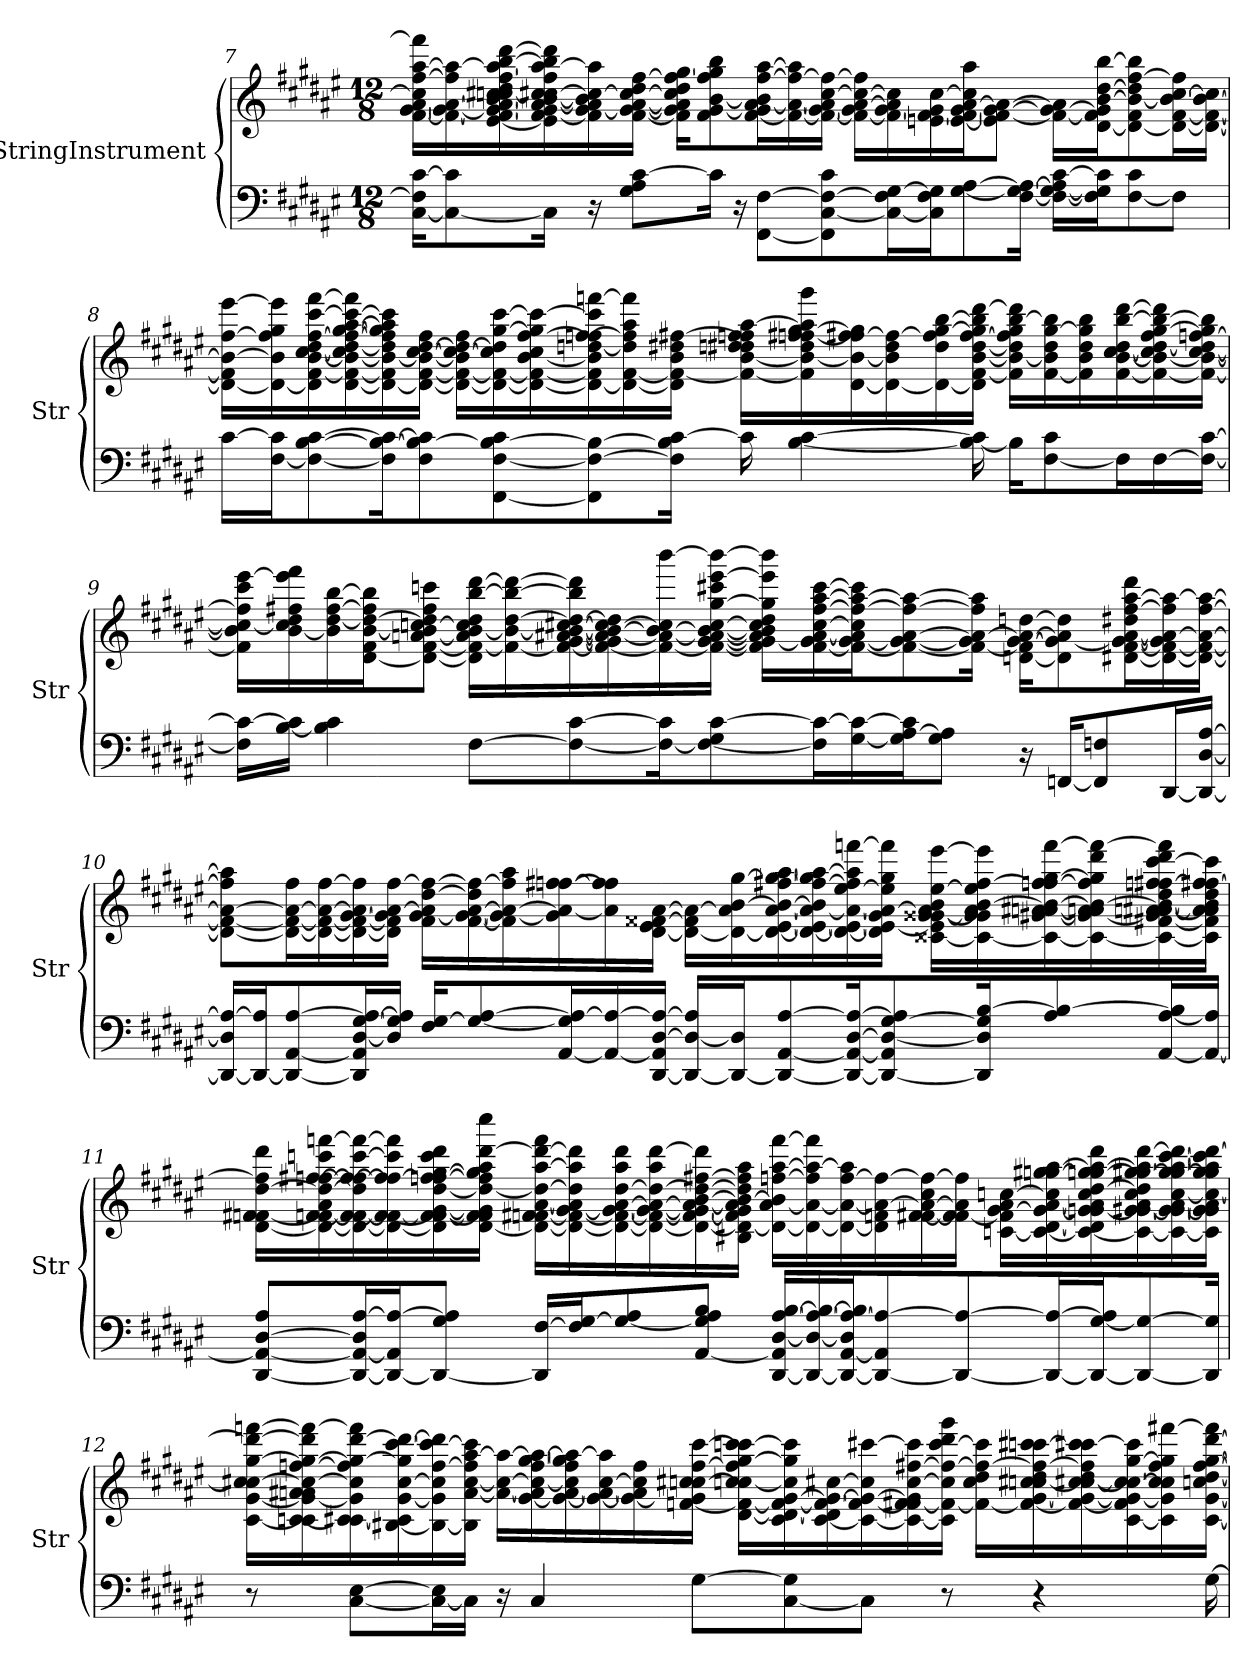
**kern	**kern
*part2	*part1
*staff2	*staff1
*I"StringInstrument	*I"StringInstrument
*I'Str	*I'Str
!!LO:LB:g=z
*clefF4	*clefG2
*k[f#c#g#d#a#e#]	*k[f#c#g#d#a#e#]
*M12/8	*M12/8
=7	=7
[16C#\ 16F#\] [16c#\KL	[16f#\ [16g#\ [16a#\ 16cc#\] [16ff#\ [16aa#\ 16fff\]LL
8C#\_ 8c#\]	16f#\_ 16g#\_ 16a#\_ 16ff#\] 16aa#\_
.	[16e#\ 16f#\] 16g#\_ 16a#\] [16b\ [16ccn\ 16cc#X\ 16dd#\ [16ff#\ 16aa#\] [16bb\ [16ddd#\
16C#\Jk]	16e#\] [16f#\ 16g#\] [16a#\ 16b\_ 16cc\] [16cc#X\ 16ff#\] [16aa#\ 16bb\] 16ddd#\]
16r	16f#\] [16g#\ 16a#\] 16b\] 16cc#\_ 16aa#\]
8G#\ 8A#\ [8c#\L	[16f#\ 16g#\_ [16a#\ 16cc#\_ 16dd#\ [16ff#\JJ
.	16f#\] 16g#\] 16a#\] 16cc#\] 16dd#\ 16ff#\_ 16gg#\KL
16c#\Jk]	8f#\ [8g#\ [8b\ 8ff#\] 8gg#\ 8bb\
16r	.
[8FF#\ [8F#\L	[16f#\ 16g#\] [16a#\ 16b\] [16ff#\ [16aa#\L
.	16f#\_ 16a#\_ 16ff#\_ 16aa#\]
8FF#\] [8C#\ 8F#\_ 8c#\	16f#\_ [16g#\ 16a#\] [16cc#\ 16ff#\_JJ
.	16f#\_ 16g#\] [16a#\ 16cc#\_ 16ff#\]LL
16C#\_ 16F#\] [16G#\L	16f#\] [16g#\ 16a#\] 16cc#\]
16C#\] 16F#\ 16G#\]J	16en\ [16f#\ 16g#\] [16cc#\
[8G#\ [8A#\	[16e\ 16f#\_ [16g#\ [16a#\ 16cc#\] 16aa#\J
.	8e\] 8f#\_ 8g#\_ 8a#\_J
[16F#\ 16G#\_ 16A#\_Jk	.
16F#\_ 16G#\_ 16A#\] [16c#\LL	16f#\_ 16g#\_ 16a#\]LL
16F#\] 16G#\] 16c#\]J	[16d#\ 16f#\] 16g#\] [16b\ [16dd#\ [16bb\J
[8F#\ 8c#\	8d#\_ 8f#\ 8b\_ 8dd#\] [8ff#\ 8bb\]
8F#\J]	16d#\_ [16f#\ 16b\_ [16cc#\ 16ff#\]L
.	16d#\_ 16f#\_ 16b\_ 16cc#\]JJ
!!LO:LB:g=z
=8	=8
[16c#\LL	16d#\_ 16f#\] 16b\_ [16ff#\ [16eee#\LL
[16F#\ 16c#\]J	16d#\_ 16b\] 16ff#\] 16gg#\ 16eee#\]
8F#\_ [8B\ [8c#\	16d#\] [16f#\ [16b\ [16cc#\ 16dd#\ [16ff#\ [16ccc#\ [16fff#\
.	[16d#\ 16f#\_ 16b\_ 16cc#\] [16dd#\ 16ff#\_ [16gg#\ [16aa#\ 16ccc#\_ 16fff#\]
16F#\] 16B\_ 16c#\_K	16d#\_ 16f#\] 16b\_ 16dd#\] 16ff#\] 16gg#\] 16aa#\] 16ccc#\]
8F#\ 8B\_ 8c#\]	16d#\_ [16f#\ 16b\_ [16cc#\ [16dd#\ 16ff#\JJ
.	16d#\_ 16f#\_ 16b\] 16cc#\_ 16dd#\_ 16ff#\LL
[8FF#\ [8F#\ 8B\_ 8c#\	16d#\_ 16f#\_ 16cc#\] 16dd#\] [16gg#\ [16ccc#\
.	16d#\_ 16f#\_ [16b\ 16cc#\ [16ff#\ 16gg#\] 16ccc#\_
8FF#\] 8F#\_ 8B\_	16d#\_ 16f#\] 16b\] [16ddn\ [16ffn\ 16ff#\] 16ccc#\] [16fffn\
.	16d#\_ [16f#\ 16dd\] 16ff\] 16aa#\ 16fff\]
16F#\] 16B\] [16c#\Jk	16d#\] 16f#\_ 16b\ 16dd#X\ [16ff#X\JJ
16c#\]	16f#\_ [16b\ 16ddn\ 16dd#X\ 16ffn\ 16ff#\] [16aa#\LL
[4B\ [4c#\	16f#\] 16b\_ 16dd#\ [16ffn\ 16ff#X\ [16gg#\ 16aa#\] 16ggg#\
.	[16d#\ 16b\_ 16ff\] [16ff#X\ 16gg#\]
.	16d#\_ 16b\] 16dd#\ 16ff#\_
.	16d#\_ 16dd#\ 16ff#\] [16gg#\ [16bb\
16B\_ 16c#\]	16d#\] [16f#\ [16b\ [16dd#\ [16ff#\ 16gg#\] 16bb\] [16ddd#\JJ
16B\KL]	16f#\] 16b\_ 16dd#\] 16ff#\] 16gg#\ [16bb\ 16ddd#\]LL
[8F#\ 8c#\	[16f#\ 16b\] 16dd#\ [16gg#\ 16bb\]
.	16f#\] 16b\ 16dd#\ 16gg#\] 16bb\
16F#\L]	[16f#\ [16b\ [16cc#\ 16dd#\ [16bb\ [16ddd#\
[16F#\	16f#\_ 16b\_ 16cc#\] [16dd#\ 16ff#\ [16gg#\ 16bb\_ 16ddd#\]
16F#\_ [16c#\JJ	16f#\_ 16b\_ [16cc#\ 16dd#\] [16ffn\ 16gg#\] 16bb\]JJ
!!LO:LB:g=z
=9	=9
16F#\] 16c#\_LL	16f#\] 16b\] 16cc#\_ 16ff\] 16ccc#\ [16eee#\LL
[16B\ 16c#\]JJ	[16b\ 16cc#\] 16dd#\ 16ff#X\ 16eee#\] 16fff#\
4B\] 4c#\	16b\] [16dd#\ [16ff#\ [16bb\
.	[16d#\ 16f#\ [16b\ 16dd#\_ 16ff#\] 16bb\]J
.	8d#\_ [8f#\ [8an\ 8b\] [8ccn\ 8dd#\] 8ff#\ 8cccn\J
[8F#\L	16d#\] 16f#\_ 16a\] [16b\ 16cc\] 16dd#\ [16bb\ [16ddd#\LL
.	16f#\_ 16b\_ [16dd#\ 16bb\_ 16ddd#\_
8F#\_ [8c#\	16f#\_ [16g#\ [16a#X\ 16b\_ [16cc#X\ 16dd#\_ 16bb\] 16ddd#\]
.	16f#\_ 16g#\] 16a#\_ 16b\_ 16cc#\_ 16dd#\]
16F#\_ 16c#\]K	16f#\_ 16a#\_ 16b\_ 16cc#\] [16bbb\
8F#\_ 8G#\ [8c#\	16f#\_ [16g#\ 16a#\_ 16b\_ [16cc#\ [16gg#\ 16ccc#X\ [16eee#\ 16bbb\_JJ
.	16f#\] 16g#\_ 16a#\] 16b\] 16cc#\] 16dd#\ 16gg#\] 16eee#\] 16bbb\]LL
16F#\] 16c#\_L	[16f#\ 16g#\] [16a#\ [16cc#\ [16ff#\ [16aa#\ [16ccc#\
[16G#\ 16c#\_	16f#\_ [16g#\ 16a#\] 16cc#\] 16ff#\_ 16aa#\_ 16ccc#\]J
16G#\] [16A#\ 16c#\]J	8f#\_ 8g#\_ [8a#\ 8ff#\_ 8aa#\_
8G#\ 8A#\]J	.
.	16f#\_ 16g#\] 16a#\_ 16ff#\] 16aa#\]Jk
16r	[16dn\ 16f#\] [16g#\ 16a#\_ [16ddn\KL
[16FFn/KL	8d\] 8g#\_ 8a#\] 8dd\]
8FF/] 8Fn/	.
.	[16d#X\ [16f#\ 16g#\_ [16a#\ 16dd#X\ [16ff#\ [16aa#\ 16ddd#\L
[16DD#/L	16d#\_ 16f#\_ 16g#\] 16a#\_ 16ff#\] 16aa#\_
16DD#/_ [16D#/ [16A#/JJ	16d#\_ 16f#\_ 16a#\_ [16ff#\ 16aa#\_JJ
!!LO:LB:g=z
=10	=10
16DD#/_ 16D#/] 16A#/_LL	8d#\_ 8f#\_ 8a#\_ 8ff#\] 8aa#\]L
16DD#/_ 16A#/]J	.
8DD#/_ [8AA#/ [8A#/	16d#\_ 16f#\_ 16a#\_ 16ff#\L
.	16d#\_ 16f#\_ 16a#\_ [16ff#\
16DD#/] 16AA#/] [16D#/ [16G#/ 16A#/_L	16d#\_ 16f#\_ [16g#\ 16a#\] 16ff#\]
16D#/] 16G#/] 16A#/]JJ	16d#\] 16f#\] 16g#\] [16a#\ [16ff#\JJ
16F#/ [16G#/KL	16f#\ [16g#\ 16a#\] [16dd#\ 16ff#\_LL
8G#/_ [8A#/	[16f#\ 16g#\_ [16a#\ 16dd#\] 16ff#\_
.	16f#\] 16g#\_ 16a#\_ 16ff#\] 16aa#\
[16AA#/ 16G#/] 16A#/_L	16g#\] 16a#\_ [16ffn\ [16ff#X\
16AA#/_ 16A#/_	16a#\] 16ff\] 16ff#\]
[16DD#/ 16AA#/] [16D#/ 16A#/_JJ	[16d#\ 16e#\ [16f##X\ [16a#\JJ
16DD#/_ 16D#/_ 16A#/]LL	16d#\_ 16f##\] 16a#\_LL
16DD#/_ 16D#/]J	16d#\_ 16a#\] [16b\ [16gg#\
8DD#/_ [8AA#/ [8A#/	16d#\_ [16e#\ [16a#\ 16b\_ [16ff#X\ 16gg#\_ 16aa#\
.	16d#\_ 16e#\_ 16a#\_ 16b\] 16ff#\_ 16gg#\] [16aa#\
16DD#/_ 16AA#/_ [16D#/ 16A#/_K	16d#\_ 16e#\_ 16a#\_ [16ee#\ 16ff#\] 16aa#\] [16fffn\
8DD#/_ 8AA#/] 8D#/_ [8G#/ 8A#/]	16d#\] 16e#\_ 16g#\ 16a#\_ 16ee#\] 16gg#\ 16fff\]JJ
.	[16c##X\ 16e#\] [16g#\ [16g##X\ 16a#\] 16b\ [16ee#\ [16eee#\LL
16DD#/] 16D#/] 16G#/] [16B/K	16c##\_ 16g#\] 16g##\] 16a#\ [16b\ 16ee#\] [16ff#\ 16eee#\]
8A#/ 8B/_	16c##\_ [16g#X\ 16an\ [16a#X\ 16b\_ [16ffn\ 16ff#\] [16gg#\ [16fff\
.	16c##\_ 16g#\_ 16an\ 16a#\] 16b\_ 16ff\] 16gg#\] 16ddd#\ 16fff\_
[16AA#/ [16A#/ 16B/]L	16c##\_ [16f#X\ 16g#\] [16an\ [16a#X\ 16b\_ 16dd#\ [16ffn\ 16ff#X\ [16ccc#\ 16ddd#\ 16fff\]
16AA#/_ 16A#/]JJ	16c##\] 16f#\] 16a\] 16a#\] 16b\] 16dd#\ 16ff\] [16ff#X\ 16ccc#\]JJ
!!LO:LB:g=z
=11	=11
[8DD#/ 8AA#/_ [8D#/ 8A#/L	[16d#\ 16fn\ [16f#X\ [16dd#\ 16ff#\] 16ddd#\LL
.	16d#\_ [16fn\ 16f#\_ 16a#\ 16dd#\_ [16ffn\ [16ff#X\ 16cccn\ [16fffn\
16DD#/_ 16AA#/_ 16D#/] [16A#/L	16d#\_ 16f\_ 16f#\_ 16dd#\] 16ff\_ 16ff#\_ [16ccc\ 16fff\_
16DD#/_ 16AA#/] 16A#/_J	16d#\_ 16f\_ 16f#\_ 16ff\] 16ff#\_ 16ccc\] 16fff\]
8DD#/_ 8G#/ 8A#/]J	16d#\] 16f\_ 16f#\_ [16g#\ [16dd#\ [16ffn\ 16ff#\] [16gg#\ 16ccc\ 16ddd#\
.	[16d#\ 16f\] 16f#\] 16g#\] 16dd#\_ 16ff\] 16gg#\] 16aa#\ [16ddd#\ 16cccc#\JJ
16DD#/] [16F#/LL	16d#\_ 16fn\ [16f#X\ [16a#\ 16dd#\_ [16aa#\ 16ddd#\_ 16fff\LL
16F#/] [16G#/J	16d#\_ 16f#\_ [16g#\ 16a#\] 16dd#\] 16aa#\] 16ddd#\]
8G#/_ 8A#/	16d#\_ 16f#\_ 16g#\_ [16a#\ [16dd#\ 16aa#\ 16ddd#\
.	16d#\_ 16f#\_ 16g#\_ 16a#\_ 16dd#\_ 16aa#\ [16ddd#\
[8AA#/ 8G#/] 8A#/ 8B/J	16d#\_ 16f#\_ 16g#\_ 16a#\_ [16b\ 16dd#\_ [16ff#X\ 16ddd#\]
.	16B#X\ 16d#\_ 16f#\] 16g#\] 16a#\] 16b\_ 16dd#\] 16ff#\] 16aa#\JJ
[16DD#/ 16AA#/] [16D#/ [16A#/ [16B/LL	16d#\_ [16a#\ 16b\] [16ffn\ [16aa#\ [16fff\LL
16DD#/_ 16D#/_ 16A#/_ 16B/_	16d#\_ 16a#\_ 16ff\] 16aa#\_ 16fff\]
16DD#/_ [16AA#/ 16D#/] 16A#/_ 16B/]J	16d#\_ 16a#\_ [16ff\ 16aa#\]
8DD#/_ 8AA#/] 8A#/_	16d#\] 16fn\ 16a#\_ 16ff\_
.	[16f\ [16f#X\ 16a#\_ 16cc#\ 16ff\_
8DD#/_ 8A#/_	16f\] 16f#\_ 16a#\] 16ff\]JJ
.	[16cn\ 16f#\] [16g#\ 16a#\ [16ccn\LL
16DD#/_ 16A#/_L	16c\_ [16d#\ 16g#\_ [16a#\ 16cc\] 16ggn\ [16gg#X\ [16aa#\
16DD#/_ [16G#/ 16A#/]J	16c\_ 16d#\] [16gn\ 16g#\] 16a#\] 16cc\ [16dd#\ [16ggn\ 16gg#\] 16aa#\_ 16ddd#\
8DD#/_ 8G#/_	16c\_ 16g\_ [16g#X\ 16a#\ 16cc\ 16dd#\] 16gg\_ [16gg#X\ 16aa#\] [16ddd#\
.	16c\_ 16g\_ 16g#\_ [16a#\ [16cc\ 16gg\_ 16gg#\_ [16aa#\ [16ccc\ 16ddd#\]
16DD#/] 16G#/]Jk	16c\] 16g\] 16g#\] 16a#\] 16cc\_ 16gg\] 16gg#\] 16aa#\] 16ccc\] [16ddd#\JJ
!!LO:PB:g=z
=12	=12
8r	[16c#\ [16g#\ 16cc\] [16cc#X\ [16gg#\ 16ddd#\_ [16fffn\LL
.	[16cn\ 16c#\] 16g#\_ 16an\ 16a#X\ 16cc#\_ [16ffn\ 16gg#\_ 16ddd#\] 16fff\_
[8C#\ [8E#\L	16c\] [16c#X\ 16g#\] 16cc#\] 16ff\] 16gg#\_ [16ddd#\ 16fff\]
.	[16B#X\ 16c#\] [16g#\ [16cc#\ 16gg#\] [16ccc#\ 16ddd#\_
16C#\_ 16E#\]L	16B#\_ 16g#\] 16cc#\] [16ff\ 16ccc#\_ 16ddd#\]
16C#\JJ]	16B#\] [16a#\ [16cc#\ 16ff\] [16aa#\ 16ccc#\]JJ
16r	16a#\_ 16cc#\_ 16aa#\_LL
4C#/	[16g#\ 16a#\] 16cc#\_ [16ff\ [16gg#\ 16aa#\_
.	16g#\_ [16a#\ 16cc#\] 16ff\] 16gg#\] 16aa#\_
.	16g#\_ 16a#\_ [16cc#\ 16aa#\]
.	16g#\_ 16a#\] 16cc#\] 16ff\
[8G#\L	[16fn\ 16g#\] 16ccn\ [16cc#X\ [16ff\ [16ccc#\JJ
.	[16d#\ 16f\_ 16ccn\ 16cc#\_ 16ff\] [16gg#\ [16cccn\ 16ccc#\]LL
[8C#\ 8G#\]	16c#\ 16d#\_ 16f\_ [16g#\ 16cc#\] 16gg#\] 16ccc\]
.	[16c#\ 16d#\] 16f\_ 16g#\_ [16cc#X\
8C#\J]	16c#\_ 16f\_ 16g#\_ 16cc#\] [16ccc#X\
.	16c#\_ 16f\] [16f#X\ 16g#\] [16cc#\ [16ff#X\ 16ccc#\]
8r	16c#\] 16f#\_ 16cc#\] 16ff#\_ [16ccc#\ 16ddd#\ 16ggg#\JJ
.	16f#\_ 16cc#\ 16dd#\ 16ff#\_ 16ccc#\]LL
4r	16f#\_ [16g#\ [16ccn\ 16cc#X\ 16dd#\ 16ff#\_ [16cccn\ 16ccc#X\
.	16f#\_ 16g#\_ 16cc\_ [16cc#X\ 16dd#\ 16ff#\] 16ccc\] [16ccc#X\
.	[16c#\ 16f#\] 16g#\_ 16cc\_ 16cc#\_ [16gg#\ 16ccc#\]
.	16c#\] 16g#\] 16cc\] 16cc#\] 16ff#\ 16gg#\] [16fff#X\
[16G#\	[16c#\ [16g#\ 16ccn\ [16dd#\ [16ff#\ [16gg#\ [16ddd#\ 16fff#\]JJ
=	=
*-	*-
